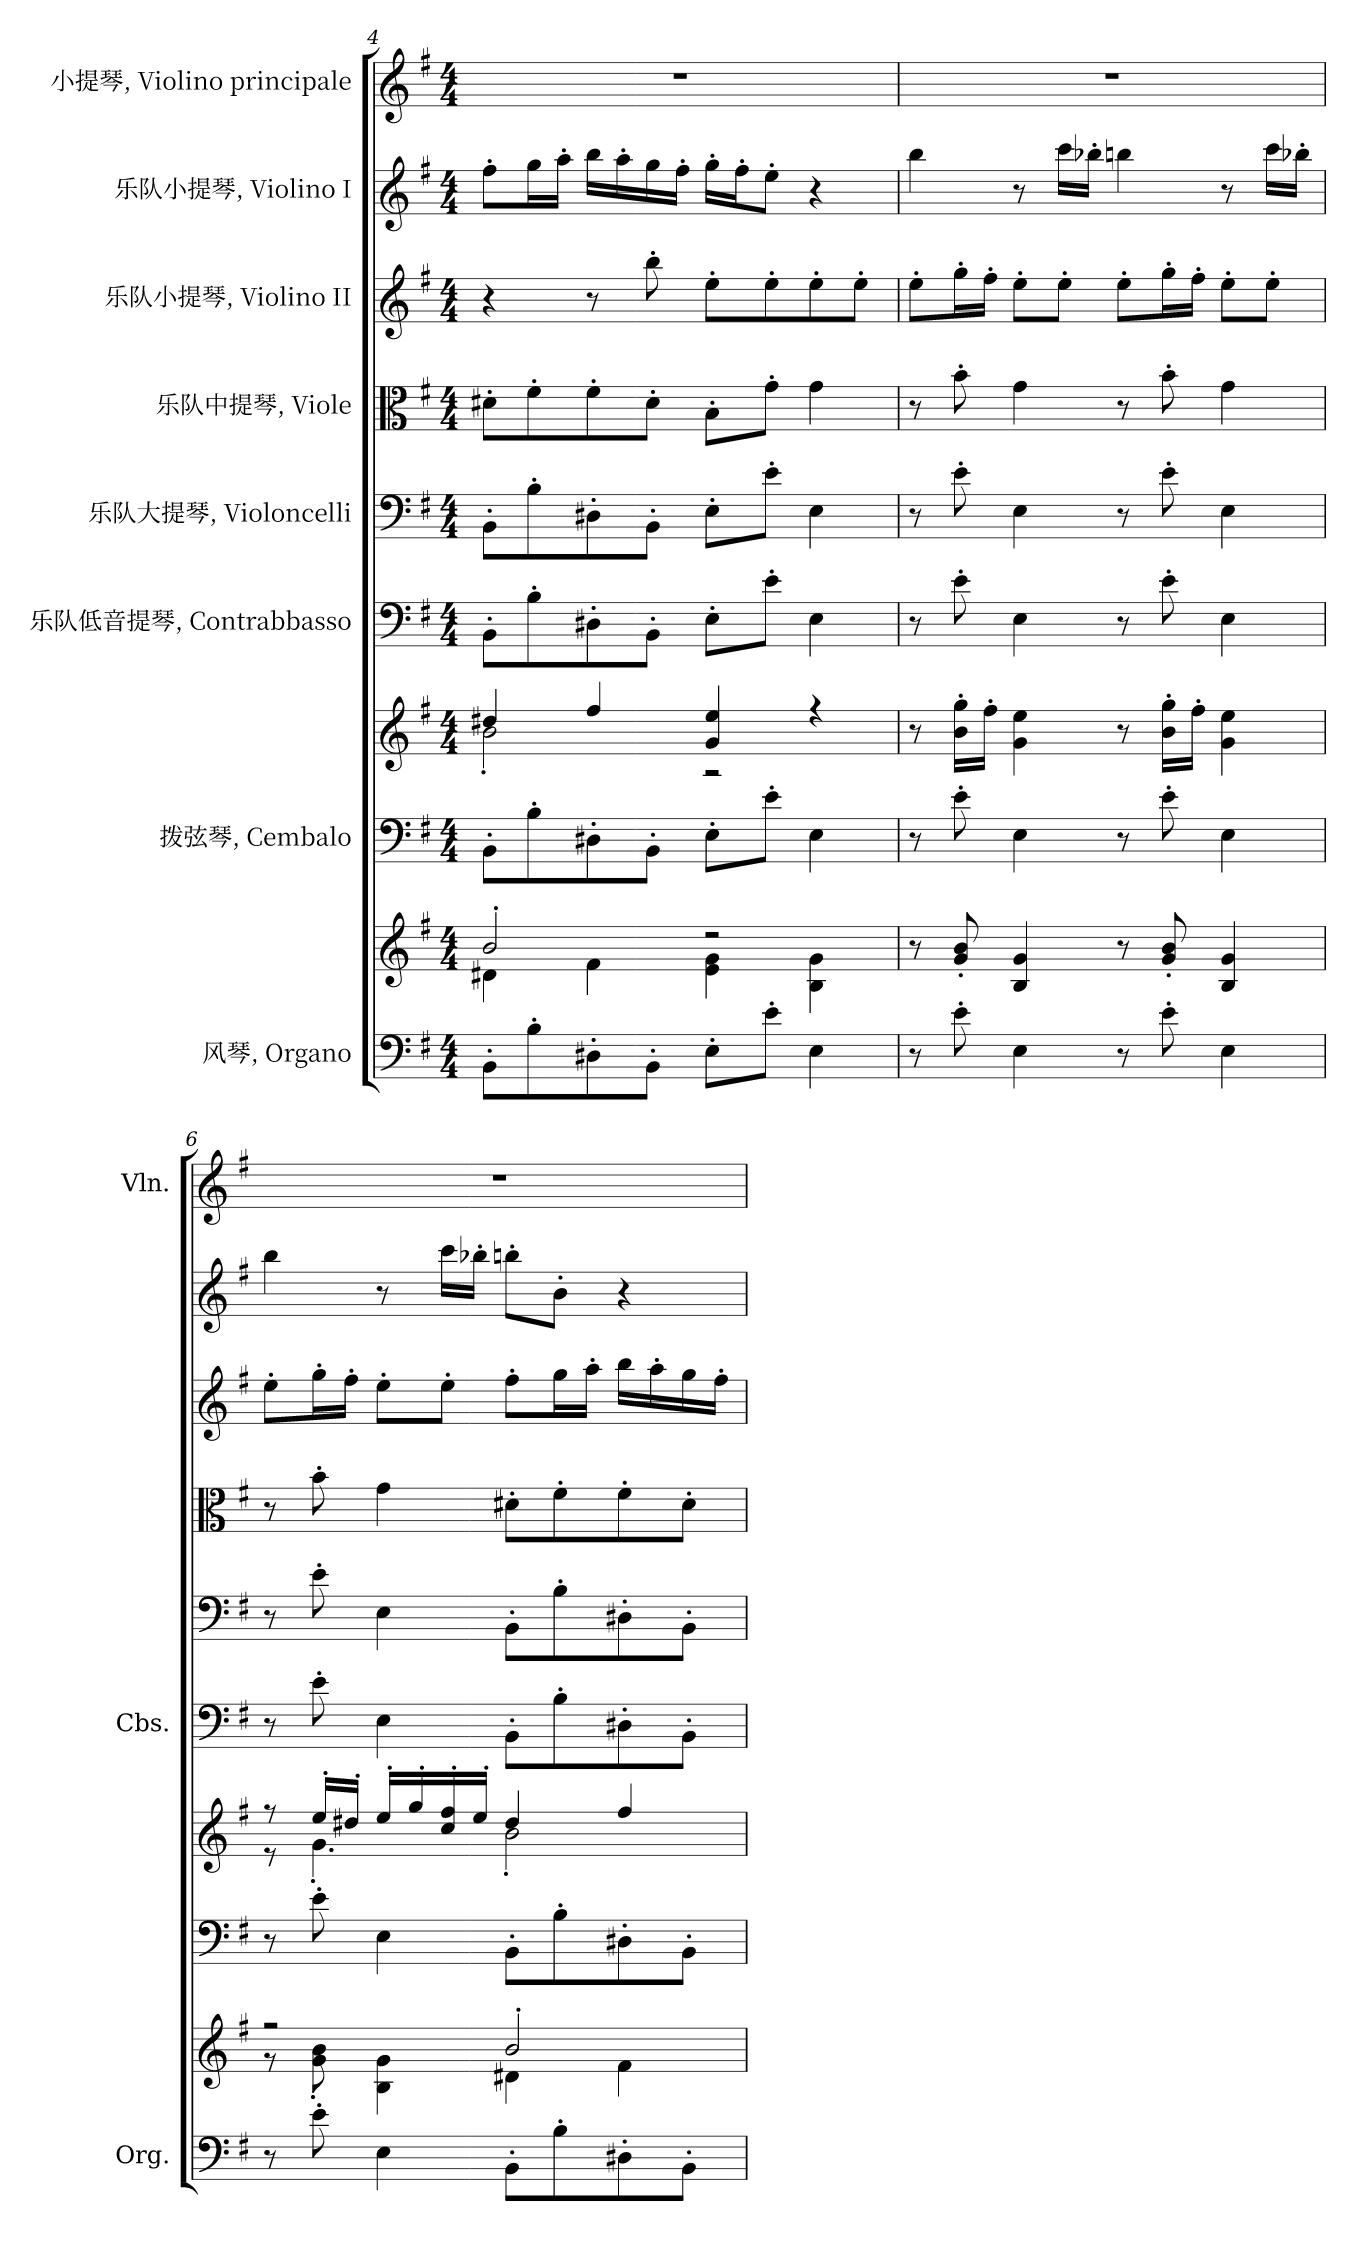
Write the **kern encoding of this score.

**kern	**kern	**kern	**kern	**kern	**kern	**kern	**kern	**kern	**kern
*part8	*part8	*part7	*part7	*part6	*part5	*part4	*part3	*part2	*part1
*staff10	*staff9	*staff8	*staff7	*staff6	*staff5	*staff4	*staff3	*staff2	*staff1
*I"风琴, Organo	*	*I"拨弦琴, Cembalo	*	*I"乐队低音提琴, Contrabbasso	*I"乐队大提琴, Violoncelli	*I"乐队中提琴, Viole	*I"乐队小提琴, Violino II	*I"乐队小提琴, Violino I	*I"小提琴, Violino principale
*I'Org.	*	*	*	*I'Cbs.	*	*	*	*	*I'Vln.
!!LO:PB:g=z
*clefF4	*clefG2	*clefF4	*clefG2	*clefF4	*clefF4	*clefC3	*clefG2	*clefG2	*clefG2
*	*	*	*	*ITrd7c12	*	*	*	*	*
*k[f#]	*k[f#]	*k[f#]	*k[f#]	*k[f#]	*k[f#]	*k[f#]	*k[f#]	*k[f#]	*k[f#]
*M4/4	*M4/4	*M4/4	*M4/4	*M4/4	*M4/4	*M4/4	*M4/4	*M4/4	*M4/4
=4	=4	=4	=4	=4	=4	=4	=4	=4	=4
*	*^	*	*^	*	*	*	*	*	*
8BB'\L	2b'/	4d#X\	8BB'\L	4dd#X/	2b'\	8BBB'\L	8BB'\L	8d#X'\L	4r	8ff#'\L	1r
8B'\	.	.	8B'\	.	.	8BB'\	8B'\	8f#'\	.	16gg\L	.
.	.	.	.	.	.	.	.	.	.	16aa'\JJ	.
8D#X'\	.	4f#\	8D#X'\	4ff#/	.	8DD#X'\	8D#X'\	8f#'\	8r	16bb\LL	.
.	.	.	.	.	.	.	.	.	.	16aa'\	.
8BB'\J	.	.	8BB'\J	.	.	8BBB'\J	8BB'\J	8d#'\J	8bb'\	16gg\	.
.	.	.	.	.	.	.	.	.	.	16ff#'\JJ	.
8E'\L	2r	4e\ 4g\	8E'\L	4g/ 4ee/	2r	8EE'\L	8E'\L	8B'\L	8ee'\L	16gg'\LL	.
.	.	.	.	.	.	.	.	.	.	16ff#'\J	.
8e'\J	.	.	8e'\J	.	.	8E'\J	8e'\J	8g'\J	8ee'\	8ee'\J	.
4E\	.	4B\ 4g\	4E\	4r	.	4EE\	4E\	4g\	8ee'\	4r	.
.	.	.	.	.	.	.	.	.	8ee'\J	.	.
*	*v	*v	*	*v	*v	*	*	*	*	*	*
=5	=5	=5	=5	=5	=5	=5	=5	=5	=5
8r	8r	8r	8r	8r	8r	8r	8ee'\L	4bb\	1r
8e'\	8g/' 8b/'	8e'\	16b\' 16gg\'LL	8E'\	8e'\	8b'\	16gg'\L	.	.
.	.	.	16ff#'\JJ	.	.	.	16ff#'\JJ	.	.
4E\	4B/ 4g/	4E\	4g\ 4ee\	4EE\	4E\	4g\	8ee'\L	8r	.
.	.	.	.	.	.	.	8ee'\J	16ccc\LL	.
.	.	.	.	.	.	.	.	16bb-X'\JJ	.
8r	8r	8r	8r	8r	8r	8r	8ee'\L	4bbn\	.
8e'\	8g/' 8b/'	8e'\	16b\' 16gg\'LL	8E'\	8e'\	8b'\	16gg'\L	.	.
.	.	.	16ff#'\JJ	.	.	.	16ff#'\JJ	.	.
4E\	4B/ 4g/	4E\	4g\ 4ee\	4EE\	4E\	4g\	8ee'\L	8r	.
.	.	.	.	.	.	.	8ee'\J	16ccc\LL	.
.	.	.	.	.	.	.	.	16bb-X'\JJ	.
!!LO:PB:g=z
=6	=6	=6	=6	=6	=6	=6	=6	=6	=6
*	*^	*	*^	*	*	*	*	*	*
8r	2r	8r	8r	8r	8r	8r	8r	8r	8ee'\L	4bb\	1r
8e'\	.	8g\' 8b\'	8e'\	16ee'/LL	4.g'\	8E'\	8e'\	8b'\	16gg'\L	.	.
.	.	.	.	16dd#X'/JJ	.	.	.	.	16ff#'\JJ	.	.
4E\	.	4B\ 4g\	4E\	16ee'/LL	.	4EE\	4E\	4g\	8ee'\L	8r	.
.	.	.	.	16gg'/	.	.	.	.	.	.	.
.	.	.	.	16cc/' 16ff#/'	.	.	.	.	8ee'\J	16ccc\LL	.
.	.	.	.	16ee'/JJ	.	.	.	.	.	16bb-X'\JJ	.
8BB'\L	2b'/	4d#X\	8BB'\L	4dd#/	2b'\	8BBB'\L	8BB'\L	8d#X'\L	8ff#'\L	8bbn'\L	.
8B'\	.	.	8B'\	.	.	8BB'\	8B'\	8f#'\	16gg\L	8b'\J	.
.	.	.	.	.	.	.	.	.	16aa'\JJ	.	.
8D#X'\	.	4f#\	8D#X'\	4ff#/	.	8DD#X'\	8D#X'\	8f#'\	16bb\LL	4r	.
.	.	.	.	.	.	.	.	.	16aa'\	.	.
8BB'\J	.	.	8BB'\J	.	.	8BBB'\J	8BB'\J	8d#'\J	16gg\	.	.
.	.	.	.	.	.	.	.	.	16ff#'\JJ	.	.
*	*v	*v	*	*v	*v	*	*	*	*	*	*
=	=	=	=	=	=	=	=	=	=
*-	*-	*-	*-	*-	*-	*-	*-	*-	*-
